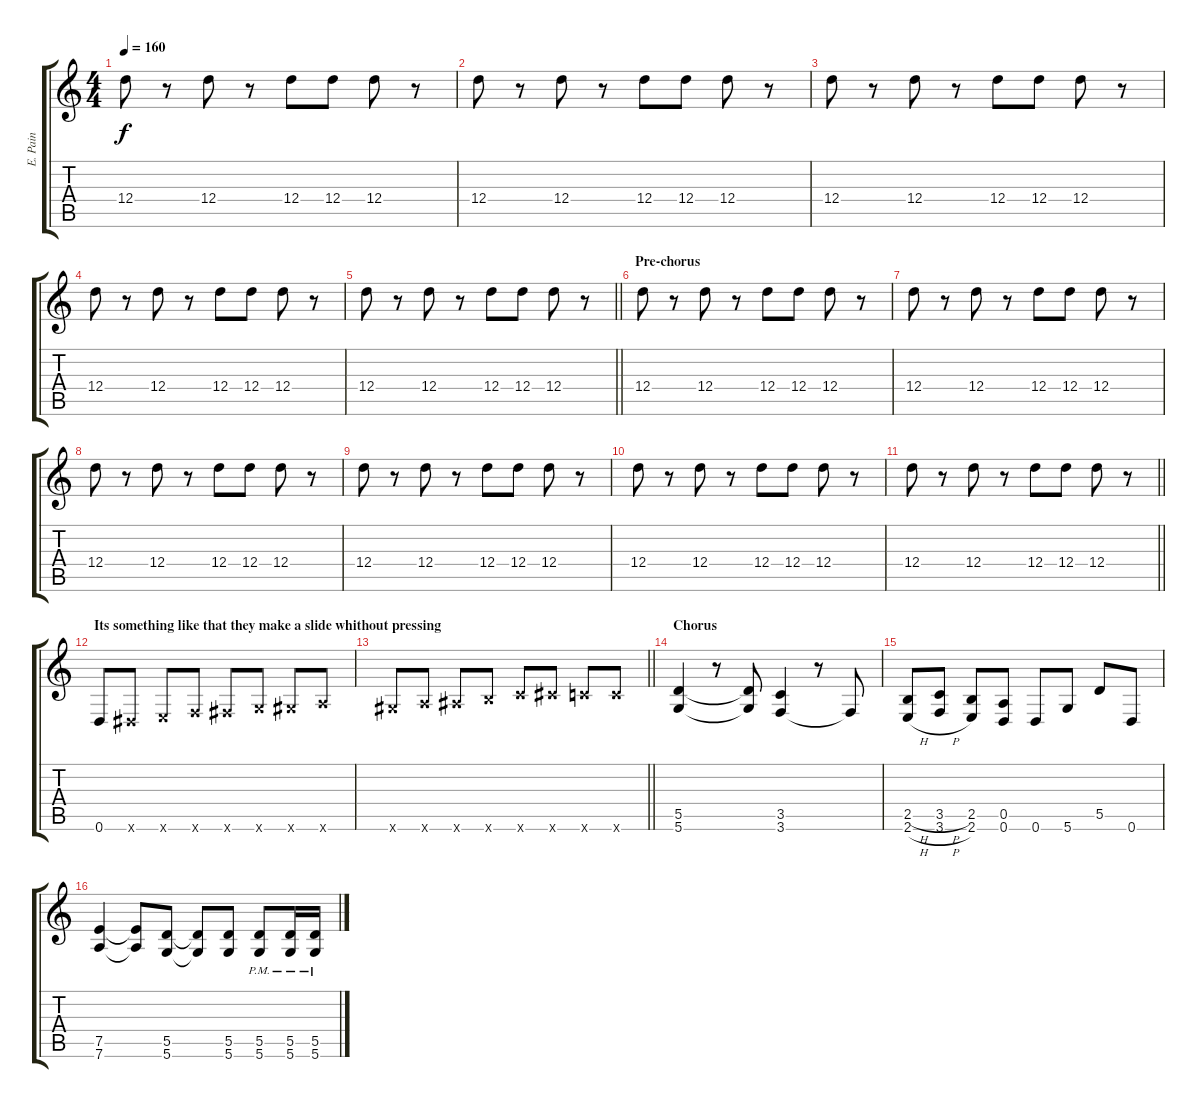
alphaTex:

\track ("E. Pain" "E. Pain") {instrument distortionguitar}
\staff {score tabs}
\tuning (E4 B3 G3 D3 A2 D2) {hide}
\ts (4 4)
\tempo 160
\clef g2
\ks c
12.4.8{dy f} r.8 12.4.8 r.8 12.4.8 12.4.8 12.4.8 r.8 |
12.4.8 r.8 12.4.8 r.8 12.4.8 12.4.8 12.4.8 r.8 |
12.4.8 r.8 12.4.8 r.8 12.4.8 12.4.8 12.4.8 r.8 |
12.4.8 r.8 12.4.8 r.8 12.4.8 12.4.8 12.4.8 r.8 |
\barLineRight lightlight
12.4.8 r.8 12.4.8 r.8 12.4.8 12.4.8 12.4.8 r.8 |
\section ("" "Pre-chorus")
12.4.8 r.8 12.4.8 r.8 12.4.8 12.4.8 12.4.8 r.8 |
12.4.8 r.8 12.4.8 r.8 12.4.8 12.4.8 12.4.8 r.8 |
12.4.8 r.8 12.4.8 r.8 12.4.8 12.4.8 12.4.8 r.8 |
12.4.8 r.8 12.4.8 r.8 12.4.8 12.4.8 12.4.8 r.8 |
12.4.8 r.8 12.4.8 r.8 12.4.8 12.4.8 12.4.8 r.8 |
\barLineRight lightlight
12.4.8 r.8 12.4.8 r.8 12.4.8 12.4.8 12.4.8 r.8 |
\section ("" "Its something like that they make a slide whithout pressing ")
0.6.8 1.6{x}.8 2.6{x}.8 3.6{x}.8 4.6{x}.8 5.6{x}.8 6.6{x}.8 7.6{x}.8 |
\barLineRight lightlight
6.6{x}.8 7.6{x}.8 8.6{x}.8 9.6{x}.8 10.6{x}.8 11.6{x}.8 10.6{x}.8 10.6{x}.8 |
\section ("" "Chorus")
(5.5 5.6).4 r.8 (5.5{t} 5.6{t}).8 (3.5 3.6).4 r.8 3.6{t}.8 |
(2.5{h} 2.6{h}).8 (3.5{h} 3.6{h}).8 (2.5 2.6).8 (0.5 0.6).8 0.6.8 5.6.8 5.5.8 0.6.8 |
(7.5 7.6).4 (7.5{t} 7.6{t}).8 (5.5 5.6).8 (5.5{t} 5.6{t}).8 (5.5 5.6).8 (5.5{pm} 5.6{pm}).8 (5.5{pm} 5.6{pm}).16 (5.5{pm} 5.6{pm}).16
